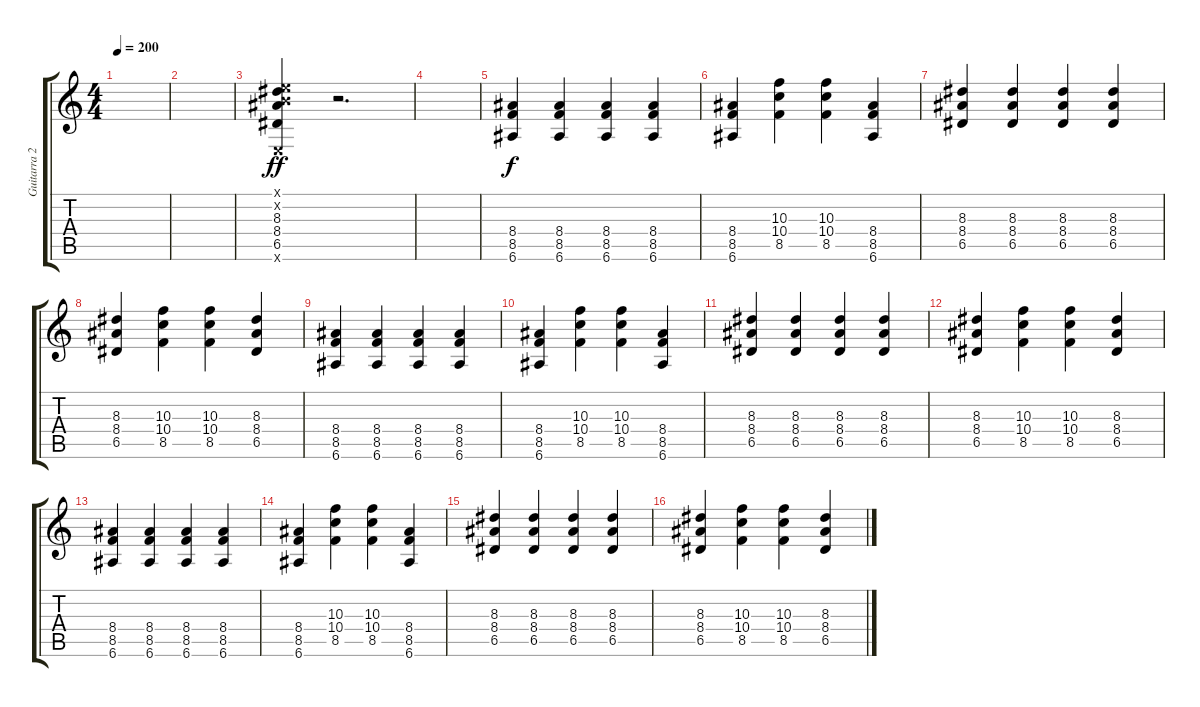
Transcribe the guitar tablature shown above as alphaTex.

\track ("Guitarra 2" "Guitarra 2") {instrument overdrivenguitar}
\staff {score tabs}
\tuning (E4 B3 G3 D3 A2 E2) {hide}
\ts (4 4)
\tempo 200
\clef g2
\ks c
|
|
(0.1{x} 0.2{x} 8.3 8.4 6.5 0.6{x}).4{dy ff} r.2{d} |
|
(8.4 8.5 6.6).4{dy f} (8.4 8.5 6.6).4 (8.4 8.5 6.6).4 (8.4 8.5 6.6).4 |
(8.4 8.5 6.6).4 (10.3 10.4 8.5).4 (10.3 10.4 8.5).4 (8.4 8.5 6.6).4 |
(8.3 8.4 6.5).4 (8.3 8.4 6.5).4 (8.3 8.4 6.5).4 (8.3 8.4 6.5).4 |
(8.3 8.4 6.5).4 (10.3 10.4 8.5).4 (10.3 10.4 8.5).4 (8.3 8.4 6.5).4 |
(8.4 8.5 6.6).4 (8.4 8.5 6.6).4 (8.4 8.5 6.6).4 (8.4 8.5 6.6).4 |
(8.4 8.5 6.6).4 (10.3 10.4 8.5).4 (10.3 10.4 8.5).4 (8.4 8.5 6.6).4 |
(8.3 8.4 6.5).4 (8.3 8.4 6.5).4 (8.3 8.4 6.5).4 (8.3 8.4 6.5).4 |
(8.3 8.4 6.5).4 (10.3 10.4 8.5).4 (10.3 10.4 8.5).4 (8.3 8.4 6.5).4 |
(8.4 8.5 6.6).4 (8.4 8.5 6.6).4 (8.4 8.5 6.6).4 (8.4 8.5 6.6).4 |
(8.4 8.5 6.6).4 (10.3 10.4 8.5).4 (10.3 10.4 8.5).4 (8.4 8.5 6.6).4 |
(8.3 8.4 6.5).4 (8.3 8.4 6.5).4 (8.3 8.4 6.5).4 (8.3 8.4 6.5).4 |
(8.3 8.4 6.5).4 (10.3 10.4 8.5).4 (10.3 10.4 8.5).4 (8.3 8.4 6.5).4
